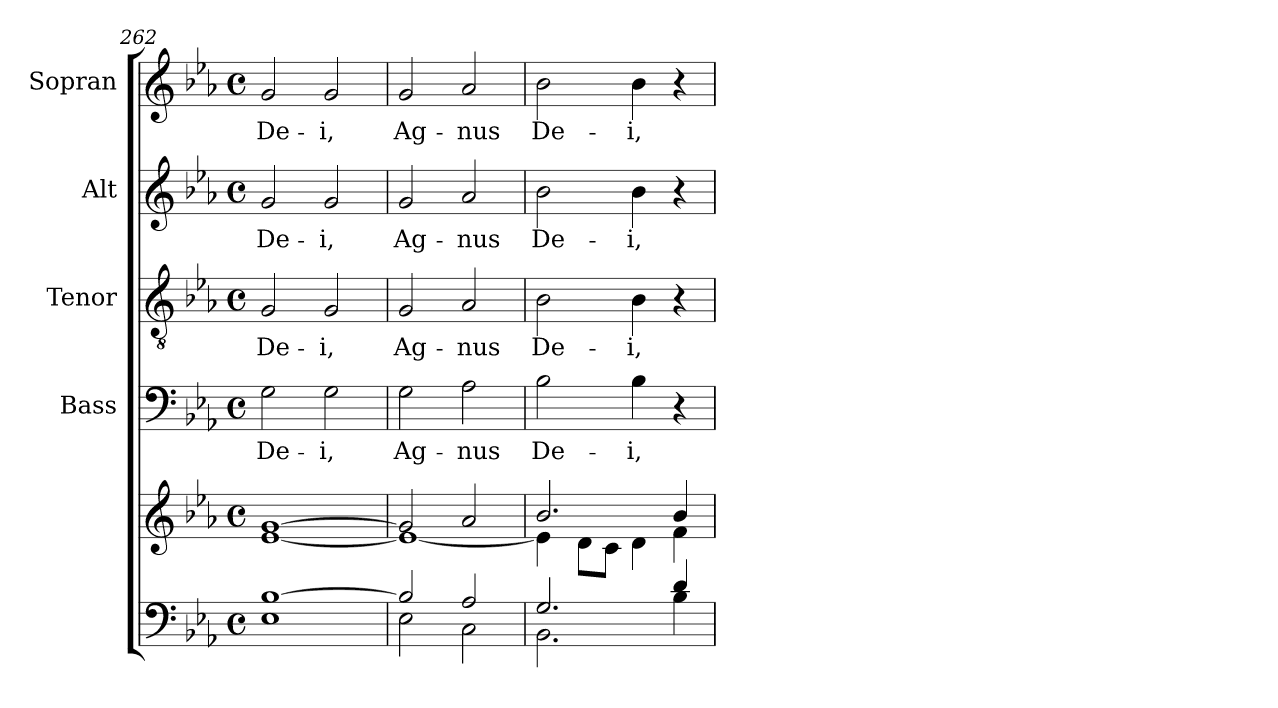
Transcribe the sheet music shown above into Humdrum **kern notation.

**kern	**kern	**kern	**text	**kern	**text	**kern	**text	**kern	**text
*part5	*part5	*part4	*part4	*part3	*part3	*part2	*part2	*part1	*part1
*staff6	*staff5	*staff4	*staff4	*staff3	*staff3	*staff2	*staff2	*staff1	*staff1
*	*	*I"Bass	*	*I"Tenor	*	*I"Alt	*	*I"Sopran	*
*	*	*I'B.	*	*I'T.	*	*I'A.	*	*I'S.	*
*clefF4	*clefG2	*clefF4	*	*clefGv2	*	*clefG2	*	*clefG2	*
*k[b-e-a-]	*k[b-e-a-]	*k[b-e-a-]	*	*k[b-e-a-]	*	*k[b-e-a-]	*	*k[b-e-a-]	*
*E-:	*E-:	*E-:	*	*E-:	*	*E-:	*	*E-:	*
*M4/4	*M4/4	*M4/4	*	*M4/4	*	*M4/4	*	*M4/4	*
*met(c)	*met(c)	*met(c)	*	*met(c)	*	*met(c)	*	*met(c)	*
=262	=262	=262	=262	=262	=262	=262	=262	=262	=262
*^	*^	*	*	*	*	*	*	*	*
!	!	!	!	!	!LO:LY:b	!	!LO:LY:b	!	!LO:LY:b	!	!LO:LY:b
[>1B-	1E-	[>1g	[<1e-	2G\	De-	2G/	De-	2g/	De-	2g/	De-
!	!	!	!	!	!LO:LY:b	!	!LO:LY:b	!	!LO:LY:b	!	!LO:LY:b
.	.	.	.	2G\	-i,	2G/	-i,	2g/	-i,	2g/	-i,
=263	=263	=263	=263	=263	=263	=263	=263	=263	=263	=263	=263
!	!	!	!	!	!LO:LY:b	!	!LO:LY:b	!	!LO:LY:b	!	!LO:LY:b
2B-/]	2E-\	2g/]	1e-_	2G\	Ag-	2G/	Ag-	2g/	Ag-	2g/	Ag-
!	!	!	!	!	!LO:LY:b	!	!LO:LY:b	!	!LO:LY:b	!	!LO:LY:b
2A-/	2C\	2a-/	.	2A-\	-nus	2A-/	-nus	2a-/	-nus	2a-/	-nus
=264	=264	=264	=264	=264	=264	=264	=264	=264	=264	=264	=264
!	!	!	!	!	!LO:LY:b	!	!LO:LY:b	!	!LO:LY:b	!	!LO:LY:b
2.G/	2.BB-\	2.b-/	4e-\]	2B-\	De-	2B-\	De-	2b-\	De-	2b-\	De-
.	.	.	8d\L	.	.	.	.	.	.	.	.
.	.	.	8c\J	.	.	.	.	.	.	.	.
!	!	!	!	!	!LO:LY:b	!	!LO:LY:b	!	!LO:LY:b	!	!LO:LY:b
.	.	.	4d\	4B-\	-i,	4B-\	-i,	4b-\	-i,	4b-\	-i,
4d/	4B-\	4b-/	4f\	4r	.	4r	.	4r	.	4r	.
*v	*v	*	*	*	*	*	*	*	*	*	*
*	*v	*v	*	*	*	*	*	*	*	*
=	=	=	=	=	=	=	=	=	=
*-	*-	*-	*-	*-	*-	*-	*-	*-	*-
